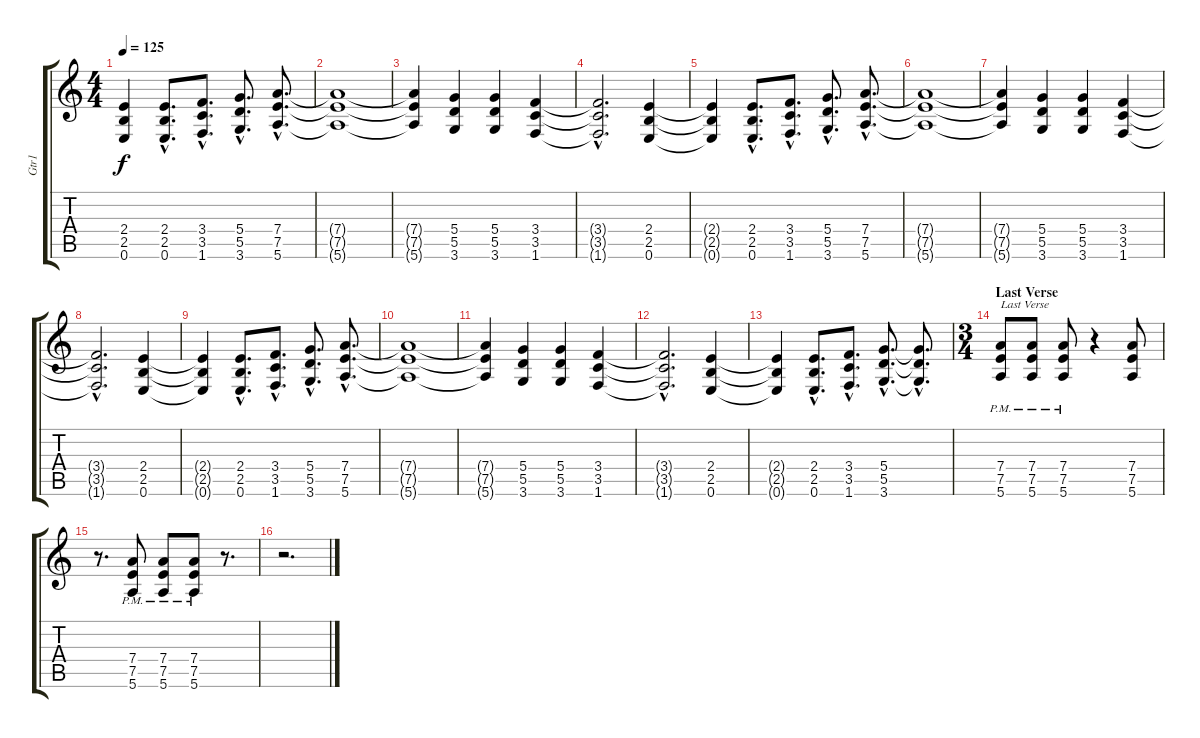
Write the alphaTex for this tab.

\track ("Gtr1" "Gtr1") {instrument overdrivenguitar}
\staff {score tabs}
\tuning (E4 B3 G3 D3 A2 E2) {hide}
\ts (4 4)
\tempo 125
\clef g2
\ks c
(2.4{t} 2.5{t} 0.6{t}).4{dy f} (2.4{hac} 2.5{hac} 0.6{hac}).8{d} (3.4{hac} 3.5{hac} 1.6{hac}).8{d} (5.4{hac} 5.5{hac} 3.6{hac}).8{d} (7.4{hac} 7.5{hac} 5.6{hac}).8{d} |
(7.4{t} 7.5{t} 5.6{t}).1 |
(7.4{t} 7.5{t} 5.6{t}).4 (5.4 5.5 3.6).4 (5.4 5.5 3.6).4 (3.4 3.5 1.6).4 |
(3.4{hac t} 3.5{hac t} 1.6{hac t}).2{d} (2.4 2.5 0.6).4 |
(2.4{t} 2.5{t} 0.6{t}).4 (2.4{hac} 2.5{hac} 0.6{hac}).8{d} (3.4{hac} 3.5{hac} 1.6{hac}).8{d} (5.4{hac} 5.5{hac} 3.6{hac}).8{d} (7.4{hac} 7.5{hac} 5.6{hac}).8{d} |
(7.4{t} 7.5{t} 5.6{t}).1 |
(7.4{t} 7.5{t} 5.6{t}).4 (5.4 5.5 3.6).4 (5.4 5.5 3.6).4 (3.4 3.5 1.6).4 |
(3.4{hac t} 3.5{hac t} 1.6{hac t}).2{d} (2.4 2.5 0.6).4 |
(2.4{t} 2.5{t} 0.6{t}).4 (2.4{hac} 2.5{hac} 0.6{hac}).8{d} (3.4{hac} 3.5{hac} 1.6{hac}).8{d} (5.4{hac} 5.5{hac} 3.6{hac}).8{d} (7.4{hac} 7.5{hac} 5.6{hac}).8{d} |
(7.4{t} 7.5{t} 5.6{t}).1 |
(7.4{t} 7.5{t} 5.6{t}).4 (5.4 5.5 3.6).4 (5.4 5.5 3.6).4 (3.4 3.5 1.6).4 |
(3.4{hac t} 3.5{hac t} 1.6{hac t}).2{d} (2.4 2.5 0.6).4 |
(2.4{t} 2.5{t} 0.6{t}).4 (2.4{hac} 2.5{hac} 0.6{hac}).8{d} (3.4{hac} 3.5{hac} 1.6{hac}).8{d} (5.4{hac} 5.5{hac} 3.6{hac}).8{d} (5.4{hac t} 5.5{hac t} 3.6{hac t}).8{d} |
\ts (3 4)
\section ("" "Last Verse")
(7.4{pm} 7.5{pm} 5.6{pm}).8{txt "Last Verse"} (7.4{pm} 7.5{pm} 5.6{pm}).8 (7.4{pm} 7.5{pm} 5.6{pm}).8 r.4 (7.4 7.5 5.6).8 |
r.8{d} (7.4{pm} 7.5{pm} 5.6{pm}).8 (7.4{pm} 7.5{pm} 5.6{pm}).8 (7.4{pm} 7.5 5.6{pm}).8 r.8{d} |
r.2{d}
